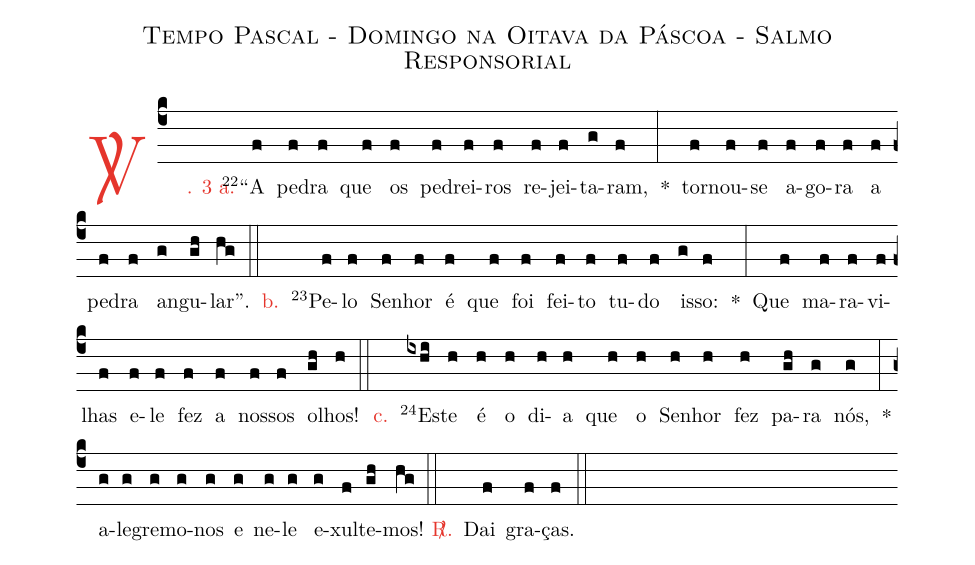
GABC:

name: Tempo Pascal - Domingo na Oitava da Páscoa - Salmo Responsorial;
%%
(c4)

<c><sp>V/</sp>. 3 a.</c>() <v>\VSup{22}</v>``A(f) pe(f)dra(f) que(f) os(f) pe(f)drei(f)ros(f) re(f)jei(f)ta(g)ram,(f) *(:)
tor(f)nou-(f)se(f) a(f)go(f)ra(f) a(f) pe(f)dra(f) an(g)gu(gh)lar''.(hg)

(::)

<nlba><c>b.</c>() <v>\VSup{23}</v>Pe</nlba>(f)lo(f) Se(f)nhor(f) é(f) que(f) foi(f) fei(f)to(f) tu(f)do(f) is(g)so:(f) *(:)
Que(f) ma(f)ra(f)vi(f)lhas(f) e(f)le(f) fez(f) a(f) nos(f)sos(f) o(gh)lhos!(h)

(::)

<nlba><c>c.</c>() <v>\VSup{24}</v>Es</nlba>(ixhi)te(h) é(h) o(h) di(h)a(h) que(h) o(h) Se(h)nhor(h) fez(h) pa(gh)ra(g) nós,(g) *(:)
a(g)le(g)gre(g)mo-(g)nos(g) e(g) ne(g)le(g) e(g)xul(f)te(gh)mos!(hg)

(::)

<nlba><c><sp>R/</sp>.</c>() Dai</nlba>(f) gra(f)ças.(f)

(::)
